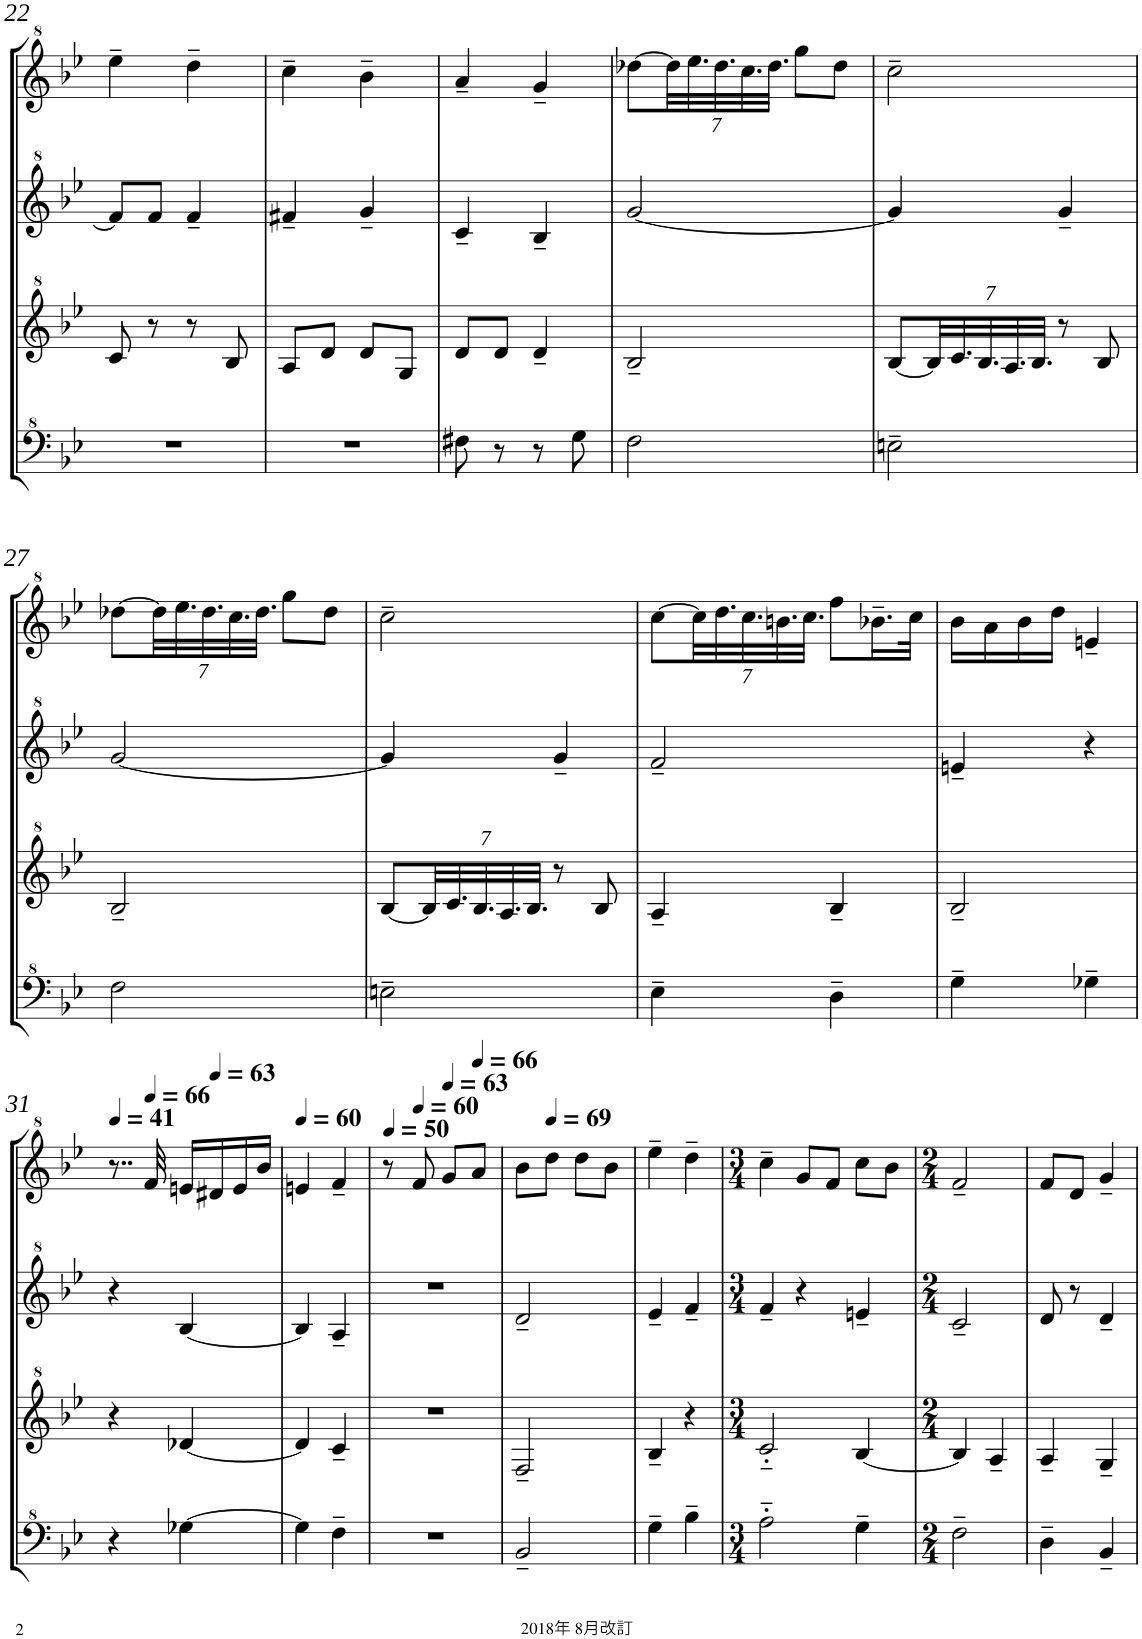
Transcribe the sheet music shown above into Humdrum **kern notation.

**kern	**kern	**kern	**kern
*part1	*part1	*part1	*part1
*staff4	*staff3	*staff2	*staff1
*I"Model III	*	*	*
!!LO:PB:g=z
*clefF^4	*clefG^2	*clefG^2	*clefG^2
*k[b-e-]	*k[b-e-]	*k[b-e-]	*k[b-e-]
*M2/4	*M2/4	*M2/4	*M2/4
=22	=22	=22	=22
2r	8cc/	8ff/L]	4eee-~\
.	8r	8ff/J	.
.	8r	4ff~/	4ddd~\
.	8b-/	.	.
=23	=23	=23	=23
2r	8a/L	4ff#X~/	4ccc~\
.	8dd/J	.	.
.	8dd/L	4gg~/	4bb-~\
.	8g/J	.	.
=24	=24	=24	=24
8f#X\	8dd/L	4cc~/	4aa~/
8r	8dd/J	.	.
8r	4dd~/	4b-~/	4gg~/
8g\	.	.	.
=25	=25	=25	=25
2f\	2b-~/	[2gg/	[8ddd-X\L
*	*	*	*Xbrackettup
.	.	.	56ddd-\LL]
.	.	.	56.eee-\
.	.	.	56.ddd-\
.	.	.	56.ccc\
.	.	.	56.ddd-\JJJ
.	.	.	8ggg\L
.	.	.	8ddd-\J
=26	=26	=26	=26
2en~\	[8b-/L	4gg/]	2ccc~\
*	*Xbrackettup	*	*
.	56b-/LL]	.	.
.	56.cc/	.	.
.	56.b-/	.	.
.	56.a/	.	.
.	56.b-/JJJ	.	.
.	8r	4gg~/	.
.	8b-/	.	.
!!LO:LB:g=z
=27	=27	=27	=27
2f\	2b-~/	[2gg/	[8ddd-X\L
.	.	.	56ddd-\LL]
.	.	.	56.eee-\
.	.	.	56.ddd-\
.	.	.	56.ccc\
.	.	.	56.ddd-\JJJ
.	.	.	8ggg\L
.	.	.	8ddd-\J
=28	=28	=28	=28
2en~\	[8b-/L	4gg/]	2ccc~\
.	56b-/LL]	.	.
.	56.cc/	.	.
.	56.b-/	.	.
.	56.a/	.	.
.	56.b-/JJJ	.	.
.	8r	4gg~/	.
.	8b-/	.	.
=29	=29	=29	=29
4e-~\	4a~/	2ff~/	[8ccc\L
.	.	.	56ccc\LL]
.	.	.	56.ddd\
.	.	.	56.ccc\
.	.	.	56.bbn\
.	.	.	56.ccc\JJJ
4d~\	4b-~/	.	8fff\L
.	.	.	16.bb-X~\L
.	.	.	32ccc\JJk
=30	=30	=30	=30
4g~\	2b-~/	4een~/	16bb-\LL
.	.	.	16aa\
.	.	.	16bb-\
.	.	.	16ddd\JJ
4g-X~\	.	4r	4een~/
!!LO:LB:g=z
=31	=31	=31	=31
*	*	*	*MM41
4r	4r	4r	8..r
*	*	*	*MM66
.	.	.	32ff/
[4g-X\	[4dd-X/	[4b-/	16een/LL
*	*	*	*MM63
.	.	.	16dd#X/
.	.	.	16ee/
.	.	.	16bb-/JJ
=32	=32	=32	=32
*	*	*	*MM60
4g-\]	4dd-/]	4b-/]	4een/
4f~\	4cc~/	4a~/	4ff~/
=33	=33	=33	=33
*	*	*	*MM50
2r	2r	2r	8r
*	*	*	*MM60
.	.	.	8ff/
*	*	*	*MM63
.	.	.	8gg/L
*	*	*	*MM66
.	.	.	8aa/J
=34	=34	=34	=34
2B-~/	2f~/	2dd~/	8bb-\L
*	*	*	*MM69
.	.	.	8ddd\J
.	.	.	8ddd\L
.	.	.	8bb-\J
=35	=35	=35	=35
4g~\	4b-~/	4ee-~/	4eee-~\
4b-~\	4r	4ff~/	4ddd~\
=36	=36	=36	=36
*M3/4	*M3/4	*M3/4	*M3/4
2a'~\	2cc'~/	4ff~/	4ccc~\
.	.	4r	8gg/L
.	.	.	8ff/J
4g~\	[4b-/	4een~/	8ccc\L
.	.	.	8bb-\J
=37	=37	=37	=37
*M2/4	*M2/4	*M2/4	*M2/4
2f~\	4b-/]	2cc~/	2ff~/
.	4a~/	.	.
=38	=38	=38	=38
4d~\	4a~/	8dd/	8ff/L
.	.	8r	8dd/J
4B-~/	4g~/	4dd~/	4gg~/
=	=	=	=
*-	*-	*-	*-
